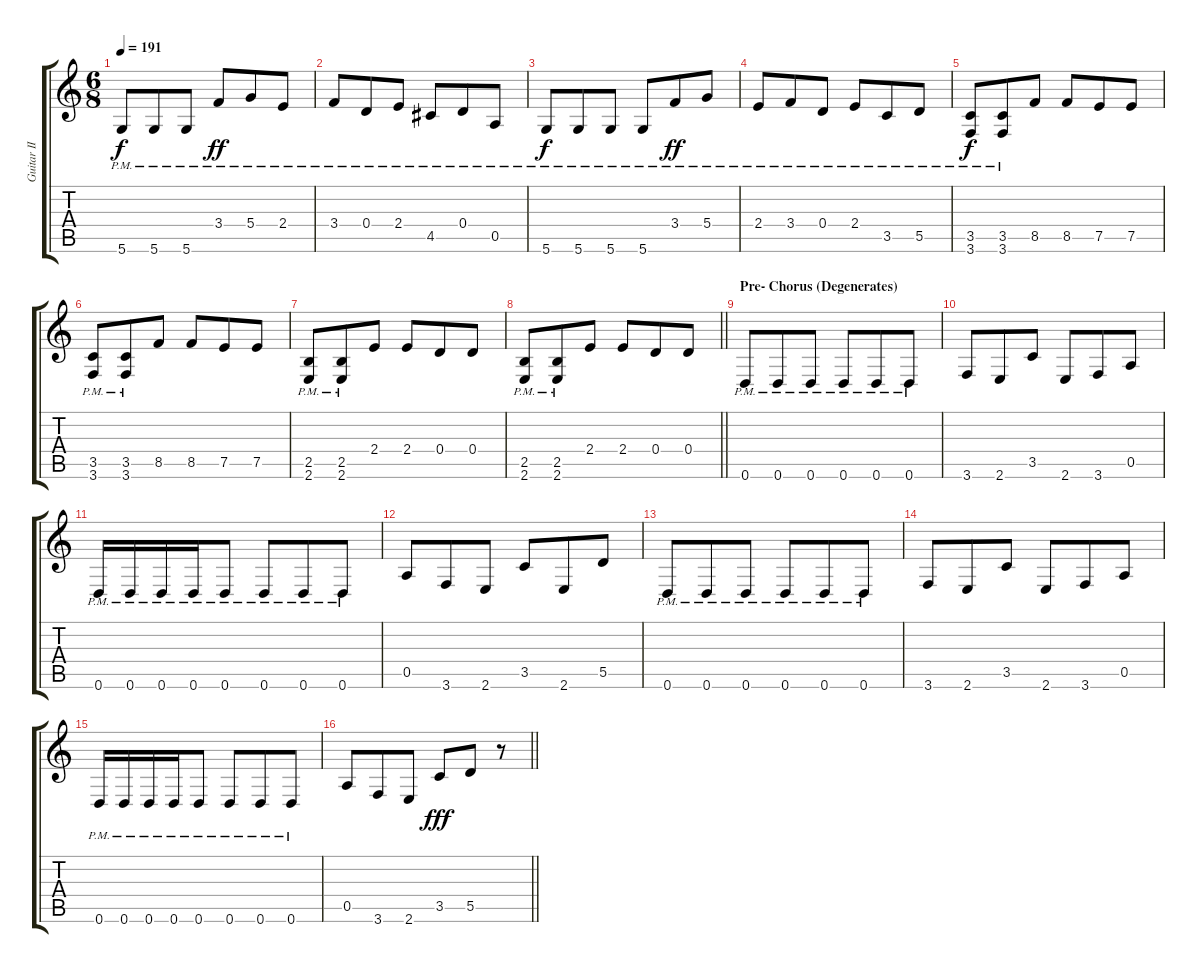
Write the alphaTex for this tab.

\track ("Guitar II" "Guitar II") {instrument overdrivenguitar}
\staff {score tabs}
\tuning (E4 B3 G3 D3 A2 D2) {hide}
\ts (6 8)
\tempo 191
\clef g2
\ks c
5.6{pm}.8{dy f} 5.6{pm}.8 5.6{pm}.8 3.4{pm}.8{dy ff} 5.4{pm}.8 2.4{pm}.8 |
3.4{pm}.8 0.4{pm}.8 2.4{pm}.8 4.5{pm}.8 0.4{pm}.8 0.5{pm}.8 |
5.6{pm}.8{dy f} 5.6{pm}.8 5.6{pm}.8 5.6{pm}.8 3.4{pm}.8{dy ff} 5.4{pm}.8 |
2.4{pm}.8 3.4{pm}.8 0.4{pm}.8 2.4{pm}.8 3.5{pm}.8 5.5{pm}.8 |
(3.5{pm} 3.6{pm}).8{dy f} (3.5{pm} 3.6{pm}).8 8.5.8 8.5.8 7.5.8 7.5.8 |
(3.5{pm} 3.6{pm}).8 (3.5{pm} 3.6{pm}).8 8.5.8 8.5.8 7.5.8 7.5.8 |
(2.5{pm} 2.6{pm}).8 (2.5{pm} 2.6{pm}).8 2.4.8 2.4.8 0.4.8 0.4.8 |
\barLineRight lightlight
(2.5{pm} 2.6{pm}).8 (2.5{pm} 2.6{pm}).8 2.4.8 2.4.8 0.4.8 0.4.8 |
\section ("" "Pre- Chorus (Degenerates)")
0.6{pm}.8 0.6{pm}.8 0.6{pm}.8 0.6{pm}.8 0.6{pm}.8 0.6{pm}.8 |
3.6.8 2.6.8 3.5.8 2.6.8 3.6.8 0.5.8 |
0.6{pm}.16 0.6{pm}.16 0.6{pm}.16 0.6{pm}.16 0.6{pm}.8 0.6{pm}.8 0.6{pm}.8 0.6{pm}.8 |
0.5.8 3.6.8 2.6.8 3.5.8 2.6.8 5.5.8 |
0.6{pm}.8 0.6{pm}.8 0.6{pm}.8 0.6{pm}.8 0.6{pm}.8 0.6{pm}.8 |
3.6.8 2.6.8 3.5.8 2.6.8 3.6.8 0.5.8 |
0.6{pm}.16 0.6{pm}.16 0.6{pm}.16 0.6{pm}.16 0.6{pm}.8 0.6{pm}.8 0.6{pm}.8 0.6{pm}.8 |
\barLineRight lightlight
0.5.8 3.6.8 2.6.8 3.5.8{dy fff volume 16} 5.5.8 r.8
